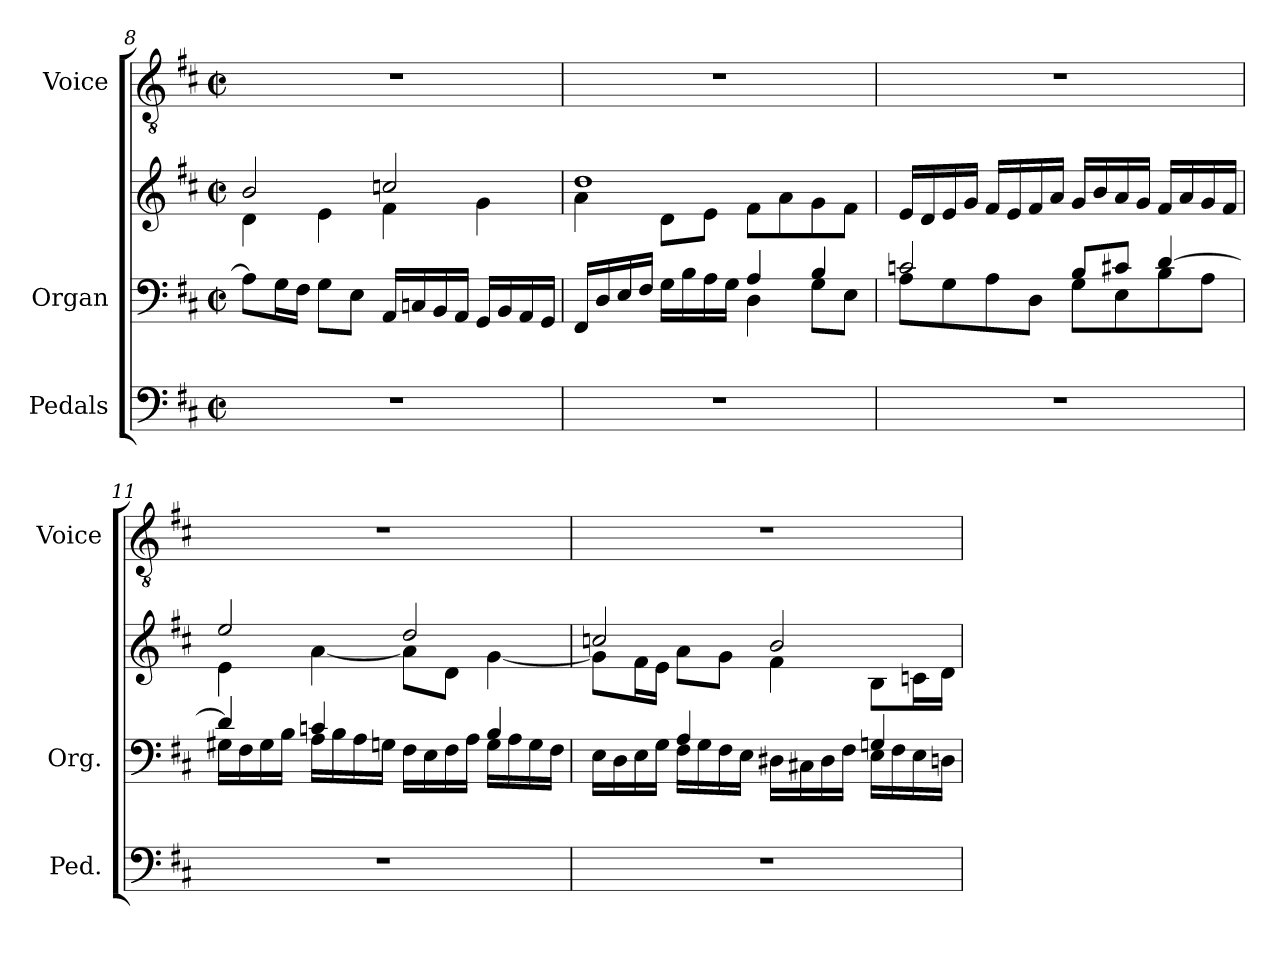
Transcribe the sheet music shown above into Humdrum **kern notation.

**kern	**kern	**kern	**kern
*part3	*part2	*part2	*part1
*staff4	*staff3	*staff2	*staff1
*I"Pedals	*I"Organ	*	*I"Voice
*I'Ped.	*I'Org.	*	*I'Voice
!!LO:LB:g=z
*clefF4	*clefF4	*clefG2	*clefGv2
*	*	*	*ITrd7c12
*k[f#c#]	*k[f#c#]	*k[f#c#]	*k[f#c#]
*b:	*b:	*b:	*b:
*M2/2	*M2/2	*M2/2	*M2/2
*met(c|)	*met(c|)	*met(c|)	*met(c|)
=8	=8	=8	=8
*	*	*^	*
1r	8Ai\L]	2bi/	4di\	1r
.	16Gi\L	.	.	.
.	16F#i\JJ	.	.	.
.	8Gi\L	.	4ei\	.
.	8Ei\J	.	.	.
.	16AAi/LL	2ccni/	4f#i\	.
.	16Cni/	.	.	.
.	16BBi/	.	.	.
.	16AAi/JJ	.	.	.
.	16GGi/LL	.	4gi\	.
.	16BBi/	.	.	.
.	16AAi/	.	.	.
.	16GGi/JJ	.	.	.
=9	=9	=9	=9	=9
*	*^	*	*	*
1r	2ryy	16FF#i/LL	1ddi	4ai\	1r
.	.	16Di/	.	.	.
.	.	16Ei/	.	.	.
.	.	16F#i/JJ	.	.	.
.	.	16Gi\LL	.	8di\L	.
.	.	16Bi\	.	.	.
.	.	16Ai\	.	8ei\J	.
.	.	16Gi\JJ	.	.	.
.	4Ai/	4Di\	.	8f#i\L	.
.	.	.	.	8ai\	.
.	4Bi/	8Gi\L	.	8gi\	.
.	.	8Ei\J	.	8f#i\J	.
*	*	*	*v	*v	*
=10	=10	=10	=10	=10
1r	2cni/	8Ai\L	16ei/LL	1r
.	.	.	16di/	.
.	.	8Gi\	16ei/	.
.	.	.	16gi/JJ	.
.	.	8Ai\	16f#i/LL	.
.	.	.	16ei/	.
.	.	8Di\J	16f#i/	.
.	.	.	16ai/JJ	.
.	8Bi/L	8Gi\L	16gi/LL	.
.	.	.	16bi/	.
.	8c#Xi/J	8Ei\	16ai/	.
.	.	.	16gi/JJ	.
.	[>4di/	8Bi\	16f#i/LL	.
.	.	.	16ai/	.
.	.	8Ai\J	16gi/	.
.	.	.	16f#i/JJ	.
!!LO:LB:g=z
=11	=11	=11	=11	=11
*	*	*	*^	*
1r	4di/]	16G#Xi\LL	2eei/	4ei\	1r
.	.	16F#i\	.	.	.
.	.	16G#i\	.	.	.
.	.	16Bi\JJ	.	.	.
.	4cni/	16Ai\LL	.	[<4ai\	.
.	.	16Bi\	.	.	.
.	.	16Ai\	.	.	.
.	.	16Gni\JJ	.	.	.
.	4ryy	16F#i\LL	2ddi/	8ai\L]	.
.	.	16Ei\	.	.	.
.	.	16F#i\	.	8di\J	.
.	.	16Ai\JJ	.	.	.
.	4Bi/	16Gi\LL	.	[<4gi\	.
.	.	16Ai\	.	.	.
.	.	16Gi\	.	.	.
.	.	16F#i\JJ	.	.	.
=12	=12	=12	=12	=12	=12
1r	4ryy	16Ei\LL	2ccni/	8gi\L]	1r
.	.	16Di\	.	.	.
.	.	16Ei\	.	16f#i\L	.
.	.	16Gi\JJ	.	16ei\JJ	.
.	4Ai/	16F#i\LL	.	8ai\L	.
.	.	16Gi\	.	.	.
.	.	16F#i\	.	8gi\J	.
.	.	16Ei\JJ	.	.	.
.	4ryy	16D#Xi\LL	2bi/	4f#i\	.
.	.	16C#Xi\	.	.	.
.	.	16D#i\	.	.	.
.	.	16F#i\JJ	.	.	.
.	4Gni/	16Ei\LL	.	8Bi\L	.
.	.	16F#i\	.	.	.
.	.	16Ei\	.	16cni\L	.
.	.	16Dni\JJ	.	16di\JJ	.
*	*v	*v	*	*	*
*	*	*v	*v	*
=	=	=	=
*-	*-	*-	*-
